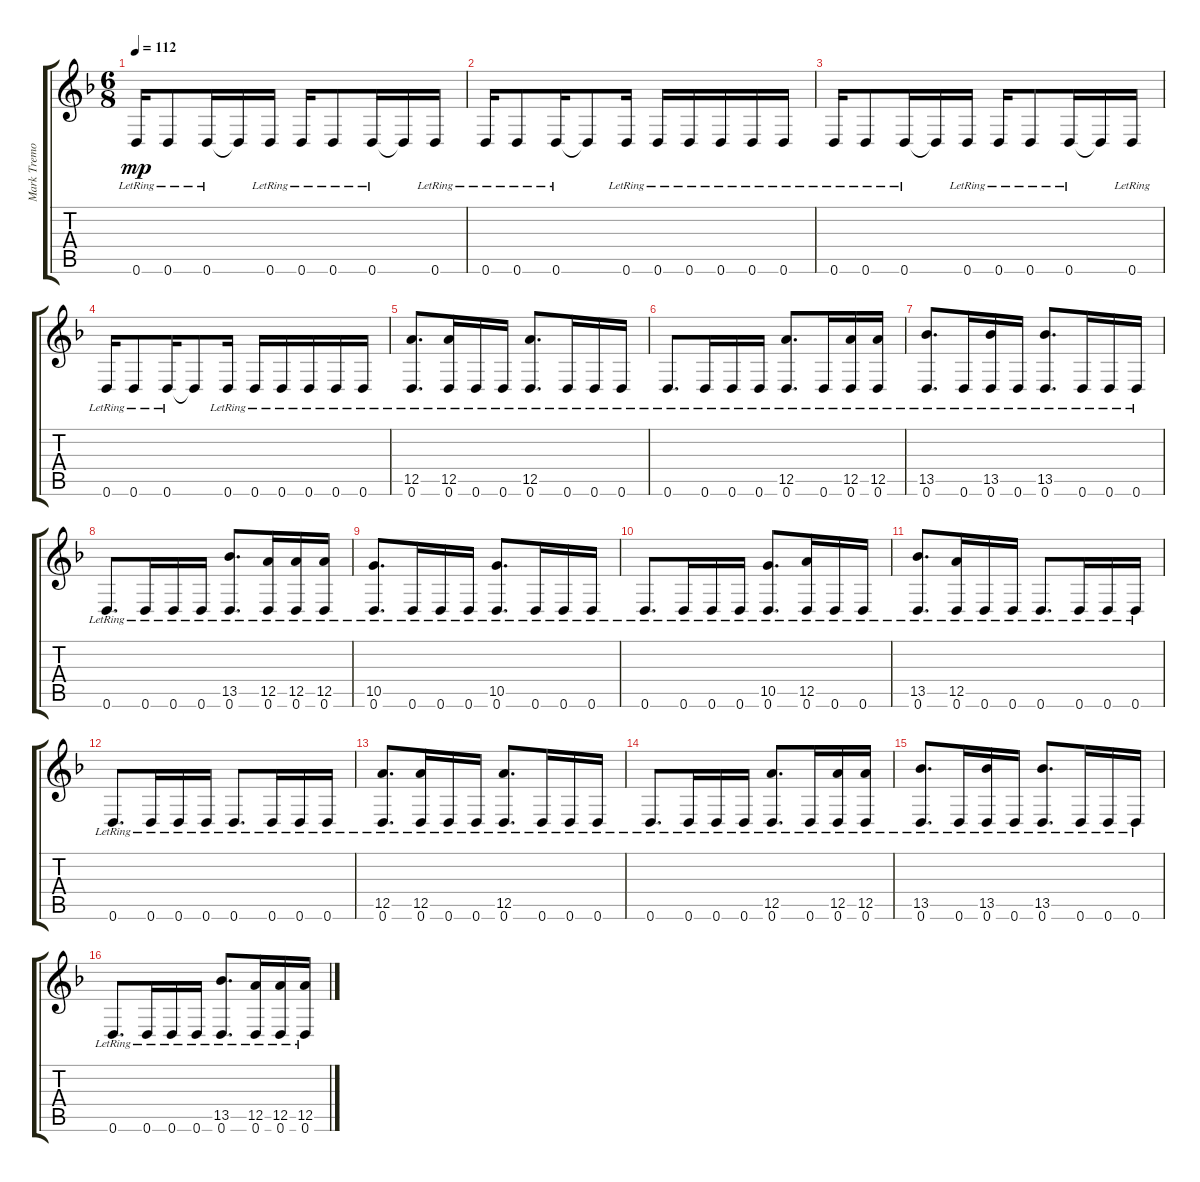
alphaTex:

\track ("Mark Tremonti (Clean)" "Mark Tremo") {instrument electricguitarclean}
\staff {score tabs}
\tuning (E4 B3 G3 D3 A2 D2) {hide}
\ts (6 8)
\tempo 112
\clef g2
\ks f
0.6{lr}.16{dy mp} 0.6{lr}.8 0.6{lr}.16 0.6{t}.16{beam merge} 0.6{lr}.16{beam split} 0.6{lr}.16{beam merge} 0.6{lr}.8 0.6{lr}.16 0.6{t}.16{beam merge} 0.6{lr}.16 |
0.6{lr}.16 0.6{lr}.8 0.6{lr}.16 0.6{t}.8{beam merge} 0.6{lr}.16{beam split} 0.6{lr}.16 0.6{lr}.16 0.6{lr}.16 0.6{lr}.16 0.6{lr}.16 |
0.6{lr}.16 0.6{lr}.8 0.6{lr}.16 0.6{t}.16{beam merge} 0.6{lr}.16{beam split} 0.6{lr}.16{beam merge} 0.6{lr}.8 0.6{lr}.16 0.6{t}.16{beam merge} 0.6{lr}.16 |
0.6{lr}.16 0.6{lr}.8 0.6{lr}.16 0.6{t}.8{beam merge} 0.6{lr}.16{beam split} 0.6{lr}.16 0.6{lr}.16 0.6{lr}.16 0.6{lr}.16 0.6{lr}.16 |
(12.5{lr} 0.6{lr}).8{d} (12.5{lr} 0.6{lr}).16 0.6{lr}.16 0.6{lr}.16 (12.5{lr} 0.6{lr}).8{d} 0.6{lr}.16 0.6{lr}.16 0.6{lr}.16 |
0.6{lr}.8{d} 0.6{lr}.16 0.6{lr}.16 0.6{lr}.16 (12.5{lr} 0.6{lr}).8{d} 0.6{lr}.16 (12.5{lr} 0.6{lr}).16 (12.5{lr} 0.6{lr}).16 |
(13.5{lr} 0.6{lr}).8{d} 0.6{lr}.16 (13.5{lr} 0.6{lr}).16 0.6{lr}.16 (13.5{lr} 0.6{lr}).8{d} 0.6{lr}.16 0.6{lr}.16 0.6{lr}.16 |
0.6{lr}.8{d} 0.6{lr}.16 0.6{lr}.16 0.6{lr}.16 (13.5{lr} 0.6{lr}).8{d} (12.5{lr} 0.6{lr}).16 (12.5{lr} 0.6{lr}).16 (12.5{lr} 0.6{lr}).16 |
(10.5{lr} 0.6{lr}).8{d} 0.6{lr}.16 0.6{lr}.16 0.6{lr}.16 (10.5{lr} 0.6{lr}).8{d} 0.6{lr}.16 0.6{lr}.16 0.6{lr}.16 |
0.6{lr}.8{d} 0.6{lr}.16 0.6{lr}.16 0.6{lr}.16 (10.5{lr} 0.6{lr}).8{d} (12.5{lr} 0.6{lr}).16 0.6{lr}.16 0.6{lr}.16 |
(13.5{lr} 0.6{lr}).8{d} (12.5{lr} 0.6{lr}).16 0.6{lr}.16 0.6{lr}.16 0.6{lr}.8{d} 0.6{lr}.16 0.6{lr}.16 0.6{lr}.16 |
0.6{lr}.8{d} 0.6{lr}.16 0.6{lr}.16 0.6{lr}.16 0.6{lr}.8{d} 0.6{lr}.16 0.6{lr}.16 0.6{lr}.16 |
(12.5{lr} 0.6{lr}).8{d} (12.5{lr} 0.6{lr}).16 0.6{lr}.16 0.6{lr}.16 (12.5{lr} 0.6{lr}).8{d} 0.6{lr}.16 0.6{lr}.16 0.6{lr}.16 |
0.6{lr}.8{d} 0.6{lr}.16 0.6{lr}.16 0.6{lr}.16 (12.5{lr} 0.6{lr}).8{d} 0.6{lr}.16 (12.5{lr} 0.6{lr}).16 (12.5{lr} 0.6{lr}).16 |
(13.5{lr} 0.6{lr}).8{d} 0.6{lr}.16 (13.5{lr} 0.6{lr}).16 0.6{lr}.16 (13.5{lr} 0.6{lr}).8{d} 0.6{lr}.16 0.6{lr}.16 0.6{lr}.16 |
0.6{lr}.8{d} 0.6{lr}.16 0.6{lr}.16 0.6{lr}.16 (13.5{lr} 0.6{lr}).8{d} (12.5{lr} 0.6{lr}).16 (12.5{lr} 0.6{lr}).16 (12.5{lr} 0.6{lr}).16
